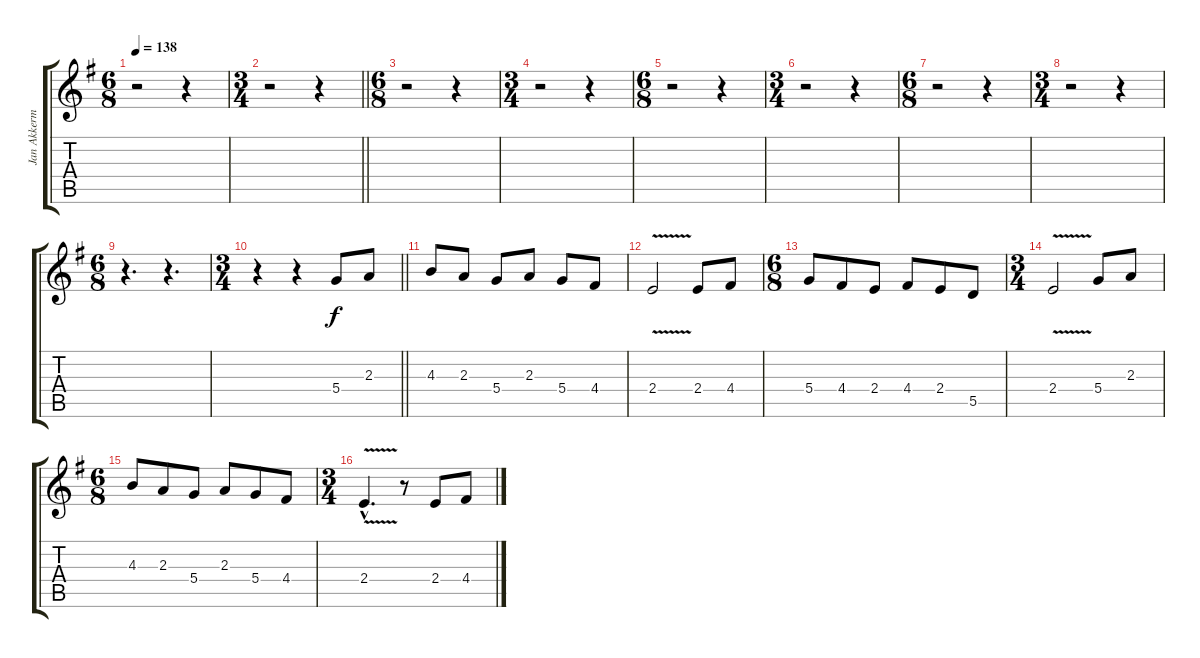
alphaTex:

\track ("Jan Akkerman Fills" "Jan Akkerm") {instrument overdrivenguitar}
\staff {score tabs}
\tuning (E4 B3 G3 D3 A2 E2) {hide}
\ts (6 8)
\tempo 138
\clef g2
\ks g
r.2{dy f} r.4 |
\ts (3 4)
\barLineRight lightlight
r.2 r.4 |
\ts (6 8)
r.2 r.4 |
\ts (3 4)
r.2 r.4 |
\ts (6 8)
r.2 r.4 |
\ts (3 4)
r.2 r.4 |
\ts (6 8)
r.2 r.4 |
\ts (3 4)
r.2 r.4 |
\ts (6 8)
r.4{d} r.4{d} |
\ts (3 4)
\barLineRight lightlight
r.4 r.4 5.4.8 2.3.8 |
\section ("" " ")
4.3.8 2.3.8 5.4.8 2.3.8 5.4.8 4.4.8 |
2.4{v}.2 2.4.8 4.4.8 |
\ts (6 8)
5.4.8 4.4.8 2.4.8 4.4.8 2.4.8 5.5.8 |
\ts (3 4)
2.4{v}.2 5.4.8 2.3.8 |
\ts (6 8)
4.3.8 2.3.8 5.4.8 2.3.8 5.4.8 4.4.8 |
\ts (3 4)
2.4{v hac}.4{d} r.8 2.4.8 4.4.8
